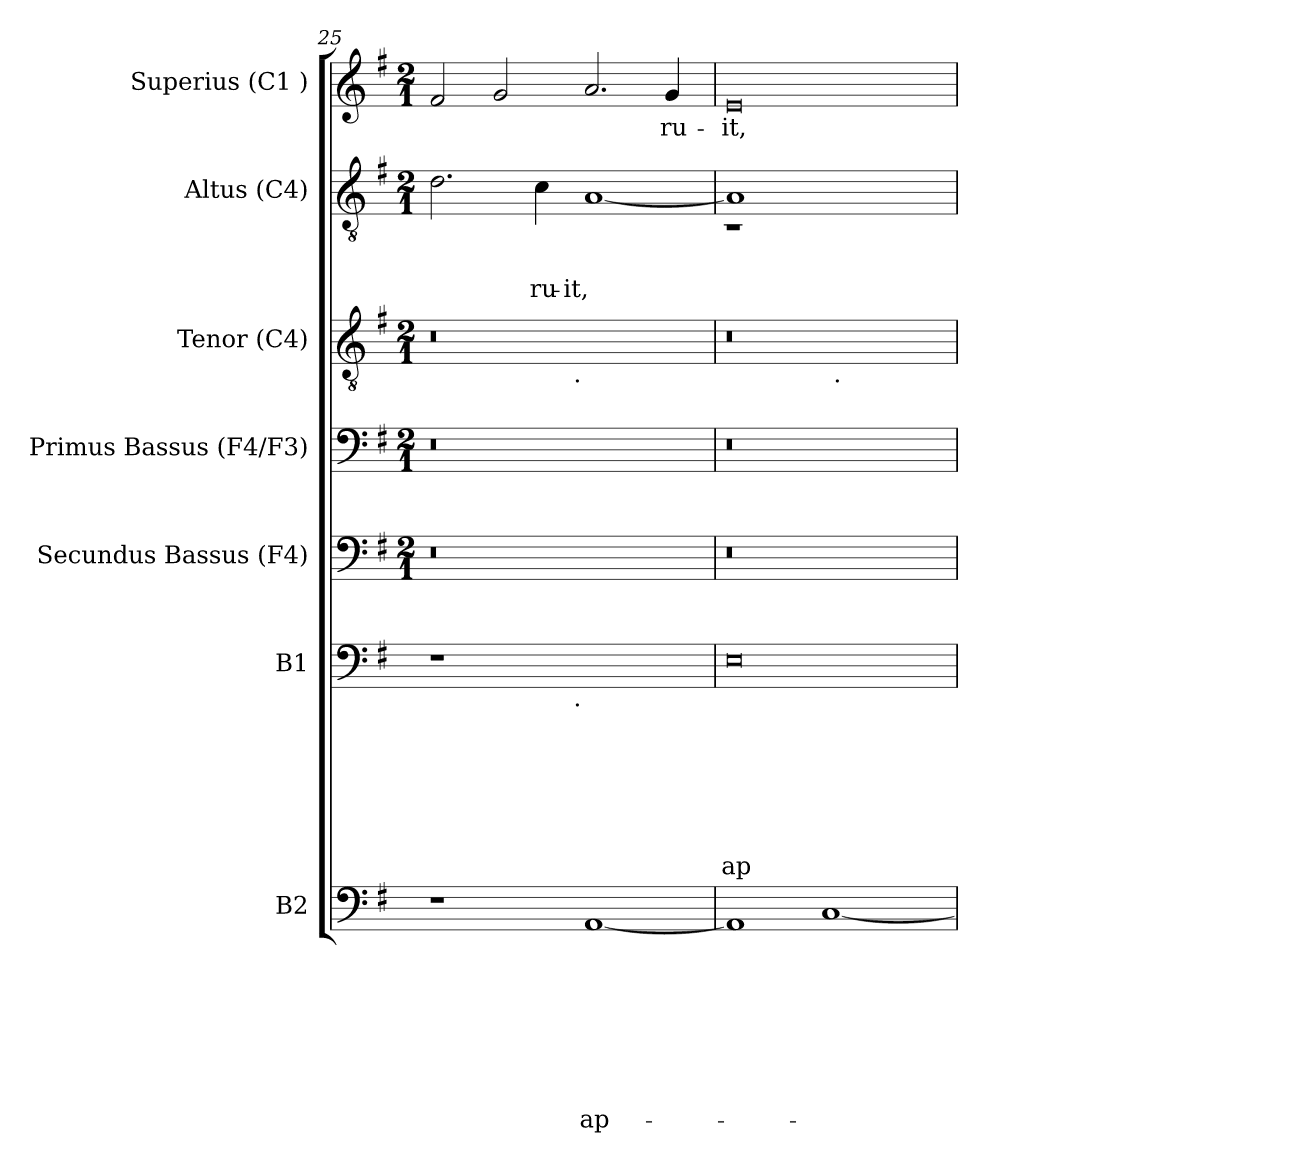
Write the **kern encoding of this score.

**kern	**text	**text	**text	**text	**text	**text	**text	**text	**kern	**text	**text	**text	**text	**text	**text	**text	**kern	**kern	**kern	**kern	**text	**text	**text	**kern	**text
*part7	*part7	*part7	*part7	*part7	*part7	*part7	*part7	*part7	*part6	*part6	*part6	*part6	*part6	*part6	*part6	*part6	*part5	*part4	*part3	*part2	*part2	*part2	*part2	*part1	*part1
*staff7	*staff7	*staff7	*staff7	*staff7	*staff7	*staff7	*staff7	*staff7	*staff6	*staff6	*staff6	*staff6	*staff6	*staff6	*staff6	*staff6	*staff5	*staff4	*staff3	*staff2	*staff2	*staff2	*staff2	*staff1	*staff1
*I"B2	*	*	*	*	*	*	*	*	*I"B1	*	*	*	*	*	*	*	*I"Secundus Bassus (F4)	*I"Primus Bassus (F4/F3)	*I"Tenor (C4)	*I"Altus (C4)	*	*	*	*I"Superius (C1 )	*
*I'B2	*	*	*	*	*	*	*	*	*I'B1	*	*	*	*	*	*	*	*	*	*I'T.	*I'A.	*	*	*	*I'S.	*
*clefF4	*	*	*	*	*	*	*	*	*clefF4	*	*	*	*	*	*	*	*clefF4	*clefF4	*clefGv2	*clefGv2	*	*	*	*clefG2	*
*	*	*	*	*	*	*	*	*	*	*	*	*	*	*	*	*	*ITrd7c12	*ITrd7c12	*	*	*	*	*	*	*
*k[f#]	*	*	*	*	*	*	*	*	*k[f#]	*	*	*	*	*	*	*	*k[f#]	*k[f#]	*k[f#]	*k[f#]	*	*	*	*k[f#]	*
*G:	*	*	*	*	*	*	*	*	*G:	*	*	*	*	*	*	*	*G:	*G:	*G:	*G:	*	*	*	*G:	*
*	*	*	*	*	*	*	*	*	*	*	*	*	*	*	*	*	*M2/1	*M2/1	*M2/1	*M2/1	*	*	*	*M2/1	*
=25	=25	=25	=25	=25	=25	=25	=25	=25	=25	=25	=25	=25	=25	=25	=25	=25	=25	=25	=25	=25	=25	=25	=25	=25	=25
*	*	*	*	*	*	*	*	*	*^	*	*	*	*	*	*	*	*	*	*^	*	*	*	*	*	*
1r	.	.	.	.	.	.	.	.	1r	2ryy	.	.	.	.	.	.	.	0r	0r	0r	2ryy	2.d\	.	.	.	2f#/	.
.	.	.	.	.	.	.	.	.	.	4...ryy	.	.	.	.	.	.	.	.	.	.	4...ryy	.	.	.	.	2g/	.
!	!	!	!	!	!	!	!	!	!	!	!	!	!	!	!	!	!	!	!	!	!	!	!	!	!LO:LY:b	!	!
.	.	.	.	.	.	.	.	.	.	.	.	.	.	.	.	.	.	.	.	.	.	4c\	.	.	-ru-	.	.
!	!	!	!	!	!	!	!	!	!	!	!	!	!	!	!	!	!	!	!	!	!LO:TX:b:t=.	!	!	!	!	!	!
!	!	!	!	!	!	!	!	!	!	!LO:TX:b:t=.	!	!	!	!	!	!	!	!	!	!	!	!	!	!	!	!	!
.	.	.	.	.	.	.	.	.	.	1ryy	.	.	.	.	.	.	.	.	.	.	1ryy	.	.	.	.	.	.
!	!	!	!	!	!	!	!	!LO:LY:b	!	!	!	!	!	!	!	!	!	!	!	!	!	!	!	!	!LO:LY:b	!	!
[<1AA	.	.	.	.	.	.	.	ap-	1ryy	.	.	.	.	.	.	.	.	.	.	.	.	[<1A	.	.	-it,	2.a/	.
!	!	!	!	!	!	!	!	!	!	!	!	!	!	!	!	!	!	!	!	!	!	!	!	!	!	!	!LO:LY:b
.	.	.	.	.	.	.	.	.	.	.	.	.	.	.	.	.	.	.	.	.	.	.	.	.	.	4g/	-ru-
.	.	.	.	.	.	.	.	.	.	32ryy	.	.	.	.	.	.	.	.	.	.	32ryy	.	.	.	.	.	.
!!LO:LB:g=z
=26	=26	=26	=26	=26	=26	=26	=26	=26	=26	=26	=26	=26	=26	=26	=26	=26	=26	=26	=26	=26	=26	=26	=26	=26	=26	=26	=26
*	*	*	*	*	*	*	*	*	*	*	*	*	*	*	*	*	*	*	*	*	*	*^	*	*	*	*	*
!	!	!	!	!	!	!	!	!	!	!	!	!	!	!	!	!	!LO:LY:b:rj	!	!	!	!	!	!LO:N:vis=1	!	!	!	!	!LO:LY:b
*	*	*	*	*	*	*	*	*	*v	*v	*	*	*	*	*	*	*	*	*	*	*	*	*	*	*	*	*	*
1AA]	.	.	.	.	.	.	.	.	0E	.	.	.	.	.	.	ap-	0r	0r	0r	1ryy	1A]	0rC	.	.	.	0e	-it,
[<1C	.	.	.	.	.	.	.	.	.	.	.	.	.	.	.	.	.	.	.	32ryy	1ryy	.	.	.	.	.	.
!	!	!	!	!	!	!	!	!	!	!	!	!	!	!	!	!	!	!	!	!LO:TX:b:t=.	!	!	!	!	!	!	!
.	.	.	.	.	.	.	.	.	.	.	.	.	.	.	.	.	.	.	.	2ryy	.	.	.	.	.	.	.
.	.	.	.	.	.	.	.	.	.	.	.	.	.	.	.	.	.	.	.	4...ryy	.	.	.	.	.	.	.
*	*	*	*	*	*	*	*	*	*	*	*	*	*	*	*	*	*	*	*v	*v	*	*	*	*	*	*	*
*	*	*	*	*	*	*	*	*	*	*	*	*	*	*	*	*	*	*	*	*v	*v	*	*	*	*	*
=	=	=	=	=	=	=	=	=	=	=	=	=	=	=	=	=	=	=	=	=	=	=	=	=	=
*-	*-	*-	*-	*-	*-	*-	*-	*-	*-	*-	*-	*-	*-	*-	*-	*-	*-	*-	*-	*-	*-	*-	*-	*-	*-
